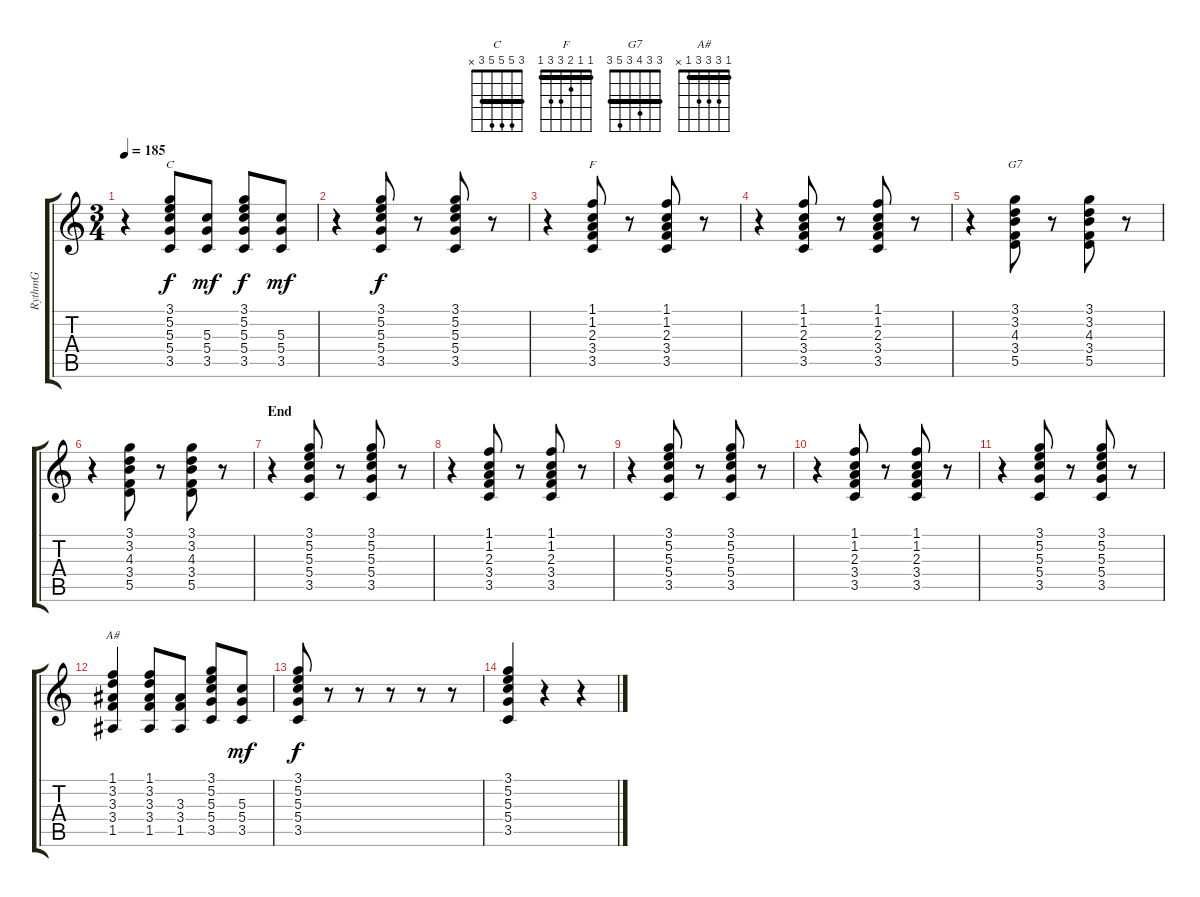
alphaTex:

\track ("RythmG" "RythmG") {instrument acousticguitarnylon}
\staff {score tabs}
\tuning (E4 B3 G3 D3 A2 E2) {hide}
\chord ("C" 3 5 5 5 3 x) {barre 3}
\chord ("F" 1 1 2 3 3 1) {barre 1}
\chord ("G7" 3 3 4 3 5 3) {barre 3}
\chord ("A#" 1 3 3 3 1 x) {barre 1}
\ts (3 4)
\tempo 185
\clef g2
\ks c
r.4{dy f} (3.1 5.2 5.3 5.4 3.5).8{ch "C"} (5.3 5.4 3.5).8{dy mf} (3.1 5.2 5.3 5.4 3.5).8{dy f} (5.3 5.4 3.5).8{dy mf} |
r.4 (3.1 5.2 5.3 5.4 3.5).8{dy f} r.8 (3.1 5.2 5.3 5.4 3.5).8 r.8 |
r.4 (1.1 1.2 2.3 3.4 3.5).8{ch "F"} r.8 (1.1 1.2 2.3 3.4 3.5).8 r.8 |
r.4 (1.1 1.2 2.3 3.4 3.5).8 r.8 (1.1 1.2 2.3 3.4 3.5).8 r.8 |
r.4 (3.1 3.2 4.3 3.4 5.5).8{ch "G7"} r.8 (3.1 3.2 4.3 3.4 5.5).8 r.8 |
r.4 (3.1 3.2 4.3 3.4 5.5).8 r.8 (3.1 3.2 4.3 3.4 5.5).8 r.8 |
\section ("" "End")
r.4 (3.1 5.2 5.3 5.4 3.5).8 r.8 (3.1 5.2 5.3 5.4 3.5).8 r.8 |
r.4 (1.1 1.2 2.3 3.4 3.5).8 r.8 (1.1 1.2 2.3 3.4 3.5).8 r.8 |
r.4 (3.1 5.2 5.3 5.4 3.5).8 r.8 (3.1 5.2 5.3 5.4 3.5).8 r.8 |
r.4 (1.1 1.2 2.3 3.4 3.5).8 r.8 (1.1 1.2 2.3 3.4 3.5).8 r.8 |
r.4 (3.1 5.2 5.3 5.4 3.5).8 r.8 (3.1 5.2 5.3 5.4 3.5).8 r.8 |
(1.1 3.2 3.3 3.4 1.5).4{ch "A#"} (1.1 3.2 3.3 3.4 1.5).8 (3.3 3.4 1.5).8 (3.1 5.2 5.3 5.4 3.5).8 (5.3 5.4 3.5).8{dy mf} |
(3.1 5.2 5.3 5.4 3.5).8{dy f} r.8 r.8 r.8 r.8 r.8 |
(3.1 5.2 5.3 5.4 3.5).4 r.4 r.4
